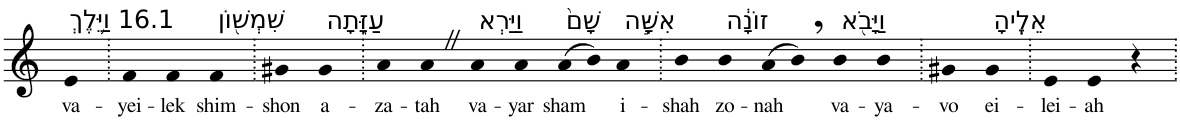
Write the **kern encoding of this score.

**kern	**text
*part1	*part1
*staff1	*staff1
*I"Piano	*
*I'Pno	*
*clefG2	*
*k[]	*
=1	=1
!LO:TX:a:t=16.1 וַיֵּ֥לֶךְ	!
!	!LO:LY:b
4e	va-
=2.	=2.
!	!LO:LY:b
4f	-yei-
!	!LO:LY:b
4f	-lek
!LO:TX:a:t=שִׁמְשׁ֖וֹן	!
!	!LO:LY:b
4f	shim-
=3.	=3.
!	!LO:LY:b
4g#X	-shon
!LO:TX:a:t=עַזָּ֑תָה	!
!	!LO:LY:b
4g#	a-
=4.	=4.
!	!LO:LY:b
4a	-za-
!	!LO:LY:b
4aZ	-tah
!LO:TX:a:t=וַיַּרְא	!
!	!LO:LY:b
4a	va-
!	!LO:LY:b
4a	-yar
!LO:TX:a:t=שָׁם֙	!
!	!LO:LY:b
(>8a	sham
8b)	.
!LO:TX:a:t=אִשָּׁ֣ה	!
!	!LO:LY:b
4a	i-
=5.	=5.
!	!LO:LY:b
4b	-shah
!LO:TX:a:t=זוֹנָ֔ה	!
!	!LO:LY:b
4b	zo-
!	!LO:LY:b
(>8a	-nah
8b,)	.
!LO:TX:a:t=וַיָּבֹ֖א	!
!	!LO:LY:b
4b	va-
!	!LO:LY:b
4b	-ya-
=6.	=6.
!	!LO:LY:b
4g#X	-vo
!LO:TX:a:t=אֵלֶֽיהָ	!
!	!LO:LY:b
4g#	ei-
=7.	=7.
!	!LO:LY:b
4e	-lei-
!	!LO:LY:b
4e	-ah
4r	.
=.	=.
*-	*-
